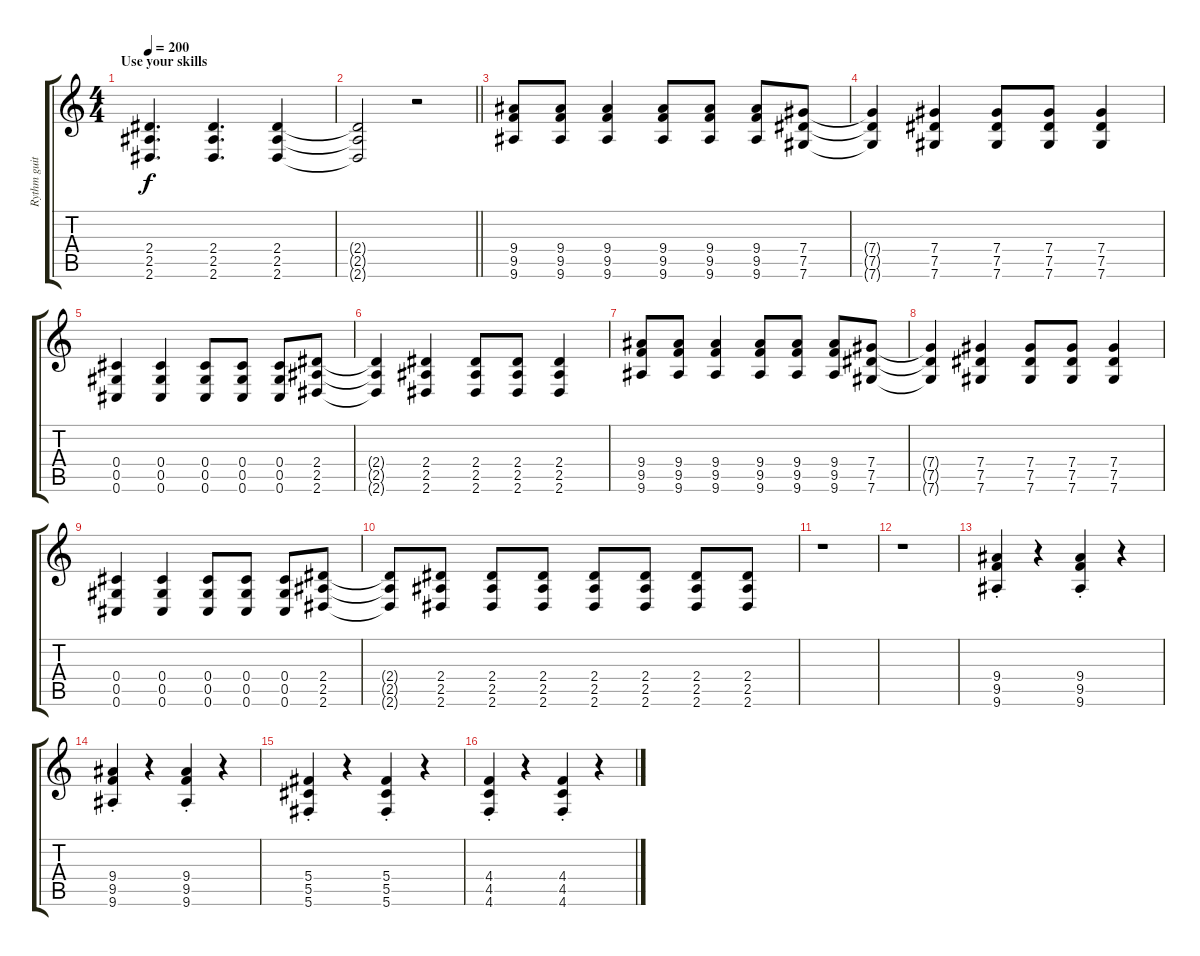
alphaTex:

\track ("Rythm guitar" "Rythm guit") {instrument distortionguitar}
\staff {score tabs}
\tuning (Eb4 Bb3 Gb3 Db3 Ab2 Db2) {hide}
\ts (4 4)
\section ("" "Use your skills")
\tempo 200
\clef g2
\ks c
(2.4 2.5 2.6).4{d dy f} (2.4 2.5 2.6).4{d} (2.4 2.5 2.6).4 |
\barLineRight lightlight
(2.4{t} 2.5{t} 2.6{t}).2 r.2 |
(9.4 9.5 9.6).8 (9.4 9.5 9.6).8 (9.4 9.5 9.6).4 (9.4 9.5 9.6).8 (9.4 9.5 9.6).8 (9.4 9.5 9.6).8 (7.4 7.5 7.6).8 |
(7.4{t} 7.5{t} 7.6{t}).4 (7.4 7.5 7.6).4 (7.4 7.5 7.6).8 (7.4 7.5 7.6).8 (7.4 7.5 7.6).4 |
(0.4 0.5 0.6).4 (0.4 0.5 0.6).4 (0.4 0.5 0.6).8 (0.4 0.5 0.6).8 (0.4 0.5 0.6).8 (2.4 2.5 2.6).8 |
(2.4{t} 2.5{t} 2.6{t}).4 (2.4 2.5 2.6).4 (2.4 2.5 2.6).8 (2.4 2.5 2.6).8 (2.4 2.5 2.6).4 |
(9.4 9.5 9.6).8 (9.4 9.5 9.6).8 (9.4 9.5 9.6).4 (9.4 9.5 9.6).8 (9.4 9.5 9.6).8 (9.4 9.5 9.6).8 (7.4 7.5 7.6).8 |
(7.4{t} 7.5{t} 7.6{t}).4 (7.4 7.5 7.6).4 (7.4 7.5 7.6).8 (7.4 7.5 7.6).8 (7.4 7.5 7.6).4 |
(0.4 0.5 0.6).4 (0.4 0.5 0.6).4 (0.4 0.5 0.6).8 (0.4 0.5 0.6).8 (0.4 0.5 0.6).8 (2.4 2.5 2.6).8 |
(2.4{t} 2.5{t} 2.6{t}).8 (2.4 2.5 2.6).8 (2.4 2.5 2.6).8 (2.4 2.5 2.6).8 (2.4 2.5 2.6).8 (2.4 2.5 2.6).8 (2.4 2.5 2.6).8 (2.4 2.5 2.6).8 |
r.1 |
r.1 |
(9.4{st} 9.5{st} 9.6{st}).4{volume 12} r.4 (9.4{st} 9.5{st} 9.6{st}).4 r.4 |
(9.4{st} 9.5{st} 9.6{st}).4 r.4 (9.4{st} 9.5{st} 9.6{st}).4 r.4 |
(5.4{st} 5.5{st} 5.6{st}).4 r.4 (5.4{st} 5.5{st} 5.6{st}).4 r.4 |
(4.4{st} 4.5{st} 4.6{st}).4 r.4 (4.4{st} 4.5{st} 4.6{st}).4 r.4
